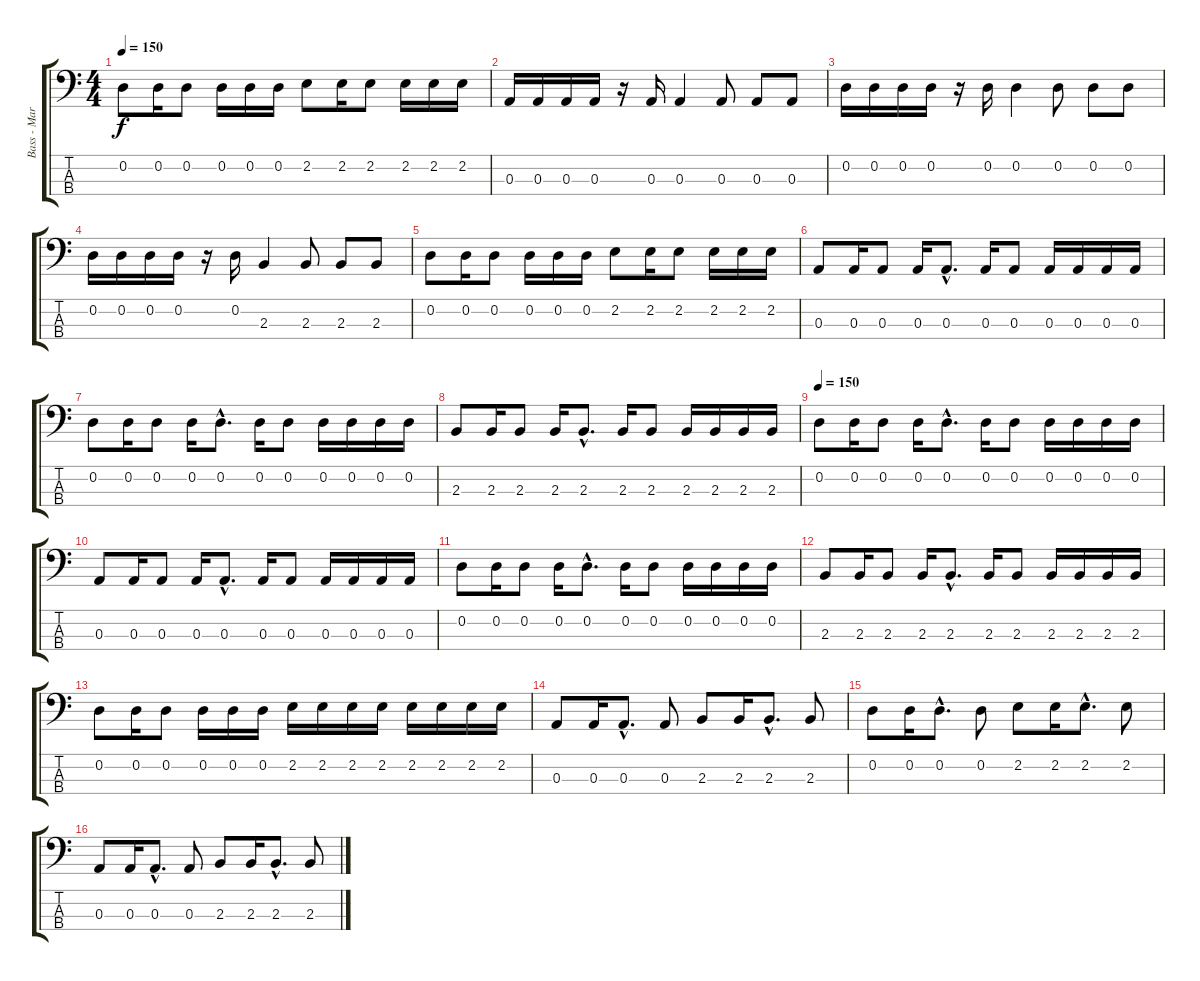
\track ("Bass - Mark Alan Hoppus" "Bass - Mar") {instrument electricbassfinger}
\staff {score tabs}
\tuning (G2 D2 A1 E1) {hide}
\ts (4 4)
\tempo 150
\clef f4
\ks c
0.2.8{dy f} 0.2.16 0.2.8 0.2.16 0.2.16 0.2.16 2.2.8 2.2.16 2.2.8 2.2.16 2.2.16 2.2.16 |
0.3.16 0.3.16 0.3.16 0.3.16 r.16 0.3.16 0.3.4 0.3.8 0.3.8 0.3.8 |
0.2.16 0.2.16 0.2.16 0.2.16 r.16 0.2.16 0.2.4 0.2.8 0.2.8 0.2.8 |
0.2.16 0.2.16 0.2.16 0.2.16 r.16 0.2.16 2.3.4 2.3.8 2.3.8 2.3.8 |
0.2.8 0.2.16 0.2.8 0.2.16 0.2.16 0.2.16 2.2.8 2.2.16 2.2.8 2.2.16 2.2.16 2.2.16 |
0.3.8 0.3.16 0.3.8 0.3.16 0.3{hac}.8{d} 0.3.16 0.3.8 0.3.16 0.3.16 0.3.16 0.3.16 |
0.2.8 0.2.16 0.2.8 0.2.16 0.2{hac}.8{d} 0.2.16 0.2.8 0.2.16 0.2.16 0.2.16 0.2.16 |
2.3.8 2.3.16 2.3.8 2.3.16 2.3{hac}.8{d} 2.3.16 2.3.8 2.3.16 2.3.16 2.3.16 2.3.16 |
\tempo 150
0.2.8 0.2.16 0.2.8 0.2.16 0.2{hac}.8{d} 0.2.16 0.2.8 0.2.16 0.2.16 0.2.16 0.2.16 |
0.3.8 0.3.16 0.3.8 0.3.16 0.3{hac}.8{d} 0.3.16 0.3.8 0.3.16 0.3.16 0.3.16 0.3.16 |
0.2.8 0.2.16 0.2.8 0.2.16 0.2{hac}.8{d} 0.2.16 0.2.8 0.2.16 0.2.16 0.2.16 0.2.16 |
2.3.8 2.3.16 2.3.8 2.3.16 2.3{hac}.8{d} 2.3.16 2.3.8 2.3.16 2.3.16 2.3.16 2.3.16 |
0.2.8 0.2.16 0.2.8 0.2.16 0.2.16 0.2.16 2.2.16 2.2.16 2.2.16 2.2.16 2.2.16 2.2.16 2.2.16 2.2.16 |
0.3.8 0.3.16 0.3{hac}.8{d} 0.3.8 2.3.8 2.3.16 2.3{hac}.8{d} 2.3.8 |
0.2.8 0.2.16 0.2{hac}.8{d} 0.2.8 2.2.8 2.2.16 2.2{hac}.8{d} 2.2.8 |
0.3.8 0.3.16 0.3{hac}.8{d} 0.3.8 2.3.8 2.3.16 2.3{hac}.8{d} 2.3.8
